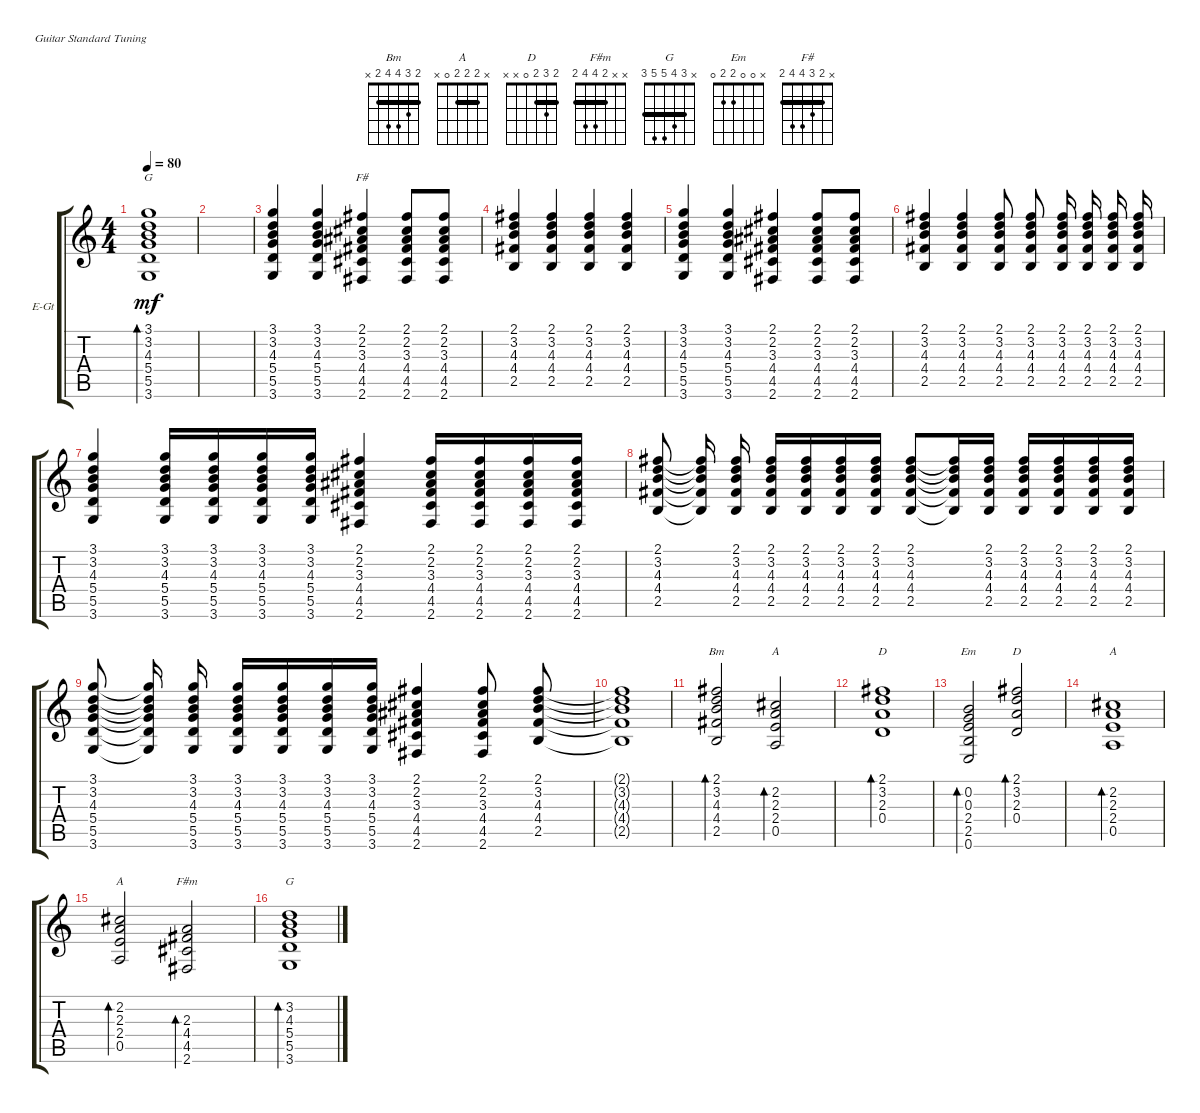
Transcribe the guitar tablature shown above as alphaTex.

\defaultSystemsLayout 4
\bracketExtendMode groupsimilarinstruments
\firstSystemTrackNameOrientation horizontal
\otherSystemsTrackNameOrientation horizontal
\track ("Guitar Clean" "E-Gt") {instrument electricguitarclean}
\staff {score tabs}
\tuning (E4 B3 G3 D3 A2 E2)
\chord ("Bm" 2 3 4 4 2 x) {barre 2}
\chord ("A" x 2 2 2 0 x) {barre (2 2)}
\chord ("D" 2 3 2 0 x x) {barre 2}
\chord ("F#m" x x 2 4 4 2) {barre 2}
\chord ("G" 3 3 4 5 5 3) {barre (3 3)}
\chord ("Em" x 0 0 2 2 0)
\chord ("G" x 3 4 5 5 3) {barre 3}
\chord ("F#" x 2 3 4 4 2) {barre 2}
\ts (4 4)
\tempo 80
\clef g2
\ks c
(3.6 5.5 5.4 4.3 3.2 3.1).1{bd 123 ch "G" dy mf} |
|
(3.6 5.5 5.4 4.3 3.2 3.1).4 (3.6 5.5 5.4 4.3 3.2 3.1).4 (2.6 4.5 4.4 3.3 2.2 2.1).4{ch "F#"} (2.6 4.5 4.4 3.3 2.2 2.1).8 (2.6 4.5 4.4 3.3 2.2 2.1).8 |
(2.5 4.4 4.3 3.2 2.1).4 (2.5 4.4 4.3 3.2 2.1).4 (2.5 4.4 4.3 3.2 2.1).4 (2.5 4.4 4.3 3.2 2.1).4 |
(3.6 5.5 5.4 4.3 3.2 3.1).4 (3.6 5.5 5.4 4.3 3.2 3.1).4 (2.6 4.5 4.4 3.3 2.2 2.1).4 (2.6 4.5 4.4 3.3 2.2 2.1).8 (2.6 4.5 4.4 3.3 2.2 2.1).8 |
(2.5 4.4 4.3 3.2 2.1).4 (2.5 4.4 4.3 3.2 2.1).4{beam split} (2.5 4.4 4.3 3.2 2.1).8{beam split} (2.5 4.4 4.3 3.2 2.1).8{beam split} (2.5 4.4 4.3 3.2 2.1).16{beam split} (2.5 4.4 4.3 3.2 2.1).16{beam split} (2.5 4.4 4.3 3.2 2.1).16{beam split} (2.5 4.4 4.3 3.2 2.1).16{beam split} |
(3.6 5.5 5.4 4.3 3.2 3.1).4{beam split} (3.6 5.5 5.4 4.3 3.2 3.1).16{beam merge} (3.6 5.5 5.4 4.3 3.2 3.1).16{beam merge} (3.6 5.5 5.4 4.3 3.2 3.1).16{beam merge} (3.6 5.5 5.4 4.3 3.2 3.1).16{beam split} (2.6 4.5 4.4 3.3 2.2 2.1).4 (2.6 4.5 4.4 3.3 2.2 2.1).16 (2.6 4.5 4.4 3.3 2.2 2.1).16 (2.6 4.5 4.4 3.3 2.2 2.1).16 (2.6 4.5 4.4 3.3 2.2 2.1).16 |
(2.5 4.4 4.3 3.2 2.1).8{beam split} (2.5{t} 4.4{t} 4.3{t} 3.2{t} 2.1{t}).16{beam split} (2.5 4.4 4.3 3.2 2.1).16 (2.5 4.4 4.3 3.2 2.1).16 (2.5 4.4 4.3 3.2 2.1).16 (2.5 4.4 4.3 3.2 2.1).16 (2.5 4.4 4.3 3.2 2.1).16 (2.5 4.4 4.3 3.2 2.1).8 (2.5{t} 4.4{t} 4.3{t} 3.2{t} 2.1{t}).16 (2.5 4.4 4.3 3.2 2.1).16 (2.5 4.4 4.3 3.2 2.1).16 (2.5 4.4 4.3 3.2 2.1).16 (2.5 4.4 4.3 3.2 2.1).16 (2.5 4.4 4.3 3.2 2.1).16 |
(3.6 5.5 5.4 4.3 3.2 3.1).8{beam split} (3.6{t} 5.5{t} 5.4{t} 4.3{t} 3.2{t} 3.1{t}).16{beam split} (3.6 5.5 5.4 4.3 3.2 3.1).16{beam split} (3.6 5.5 5.4 4.3 3.2 3.1).16{beam merge} (3.6 5.5 5.4 4.3 3.2 3.1).16{beam merge} (3.6 5.5 5.4 4.3 3.2 3.1).16{beam merge} (3.6 5.5 5.4 4.3 3.2 3.1).16{beam split} (2.6 4.5 4.4 3.3 2.2 2.1).4 (2.6 4.5 4.4 3.3 2.2 2.1).8{beam split} (2.5 4.4 4.3 3.2 2.1).8{beam split} |
(2.5{t} 4.4{t} 4.3{t} 3.2{t} 2.1{t}).1{beam split} |
(2.5 4.4 4.3 3.2 2.1).2{bd 123 ch "Bm"} (0.5 2.4 2.3 2.2).2{bd 123 ch "A"} |
(0.4 2.3 3.2 2.1).1{bd 123 ch "D"} |
(0.6 2.5 2.4 0.3 0.2).2{bd 123 ch "Em"} (0.4 2.3 3.2 2.1).2{bd 123 ch "D"} |
(0.5 2.4 2.3 2.2).1{bd 123 ch "A"} |
(0.5 2.4 2.3 2.2).2{bd 123 ch "A"} (2.6 4.5 4.4 2.3).2{bd 123 ch "F#m"} |
(3.6 5.5 5.4 4.3 3.2).1{bd 123 ch "G"}
